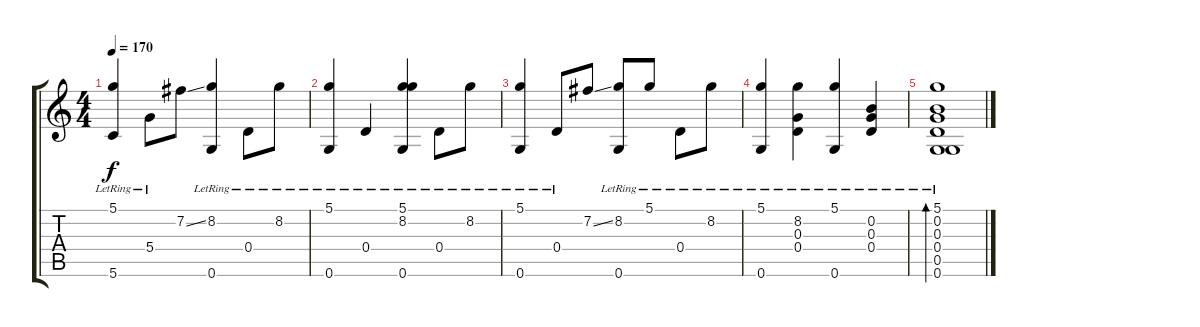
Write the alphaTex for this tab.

\track "" {instrument acousticguitarsteel}
\staff {score tabs}
\tuning (D4 B3 G3 D3 G2 G2) {hide}
\ts (4 4)
\tempo 170
\clef g2
\ks c
(5.1{lr} 5.6{lr}).4{dy f} 5.4{lr}.8 7.2{ss}.8 (8.2{lr} 0.6{lr}).4 0.4{lr}.8 8.2{lr}.8 |
(5.1{lr} 0.6{lr}).4 0.4{lr}.4 (5.1{lr} 8.2{lr} 0.6{lr}).4 0.4{lr}.8 8.2{lr}.8 |
(5.1{lr} 0.6{lr}).4 0.4{lr}.8 7.2{ss}.8 (8.2{lr} 0.6{lr}).8 5.1{lr}.8 0.4{lr}.8 8.2{lr}.8 |
(5.1{lr} 0.6{lr}).4 (8.2{lr} 0.3{lr} 0.4{lr}).4 (5.1{lr} 0.6{lr}).4 (0.2{lr} 0.3{lr} 0.4{lr}).4 |
(5.1{lr} 0.2{lr} 0.3{lr} 0.4{lr} 0.5{lr} 0.6{lr}).1{bd 240}
